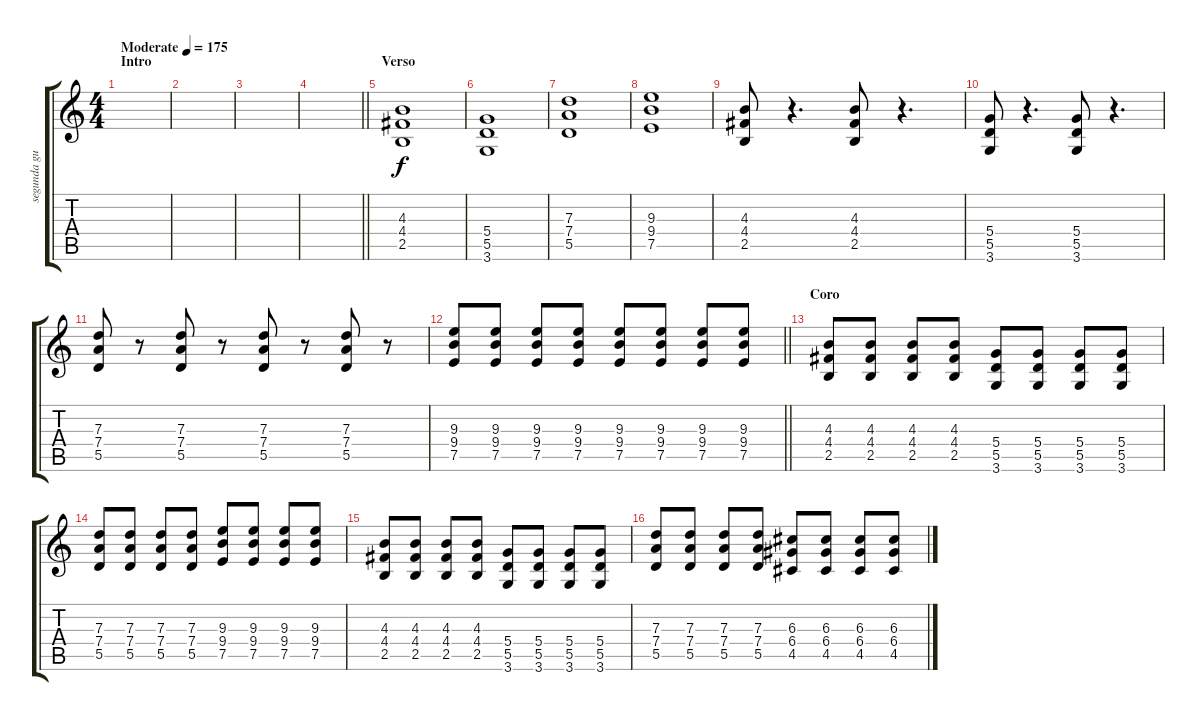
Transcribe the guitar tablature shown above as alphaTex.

\track ("segunda guitarra" "segunda gu") {instrument distortionguitar}
\staff {score tabs}
\tuning (E4 B3 G3 D3 A2 E2) {hide}
\ts (4 4)
\section ("" "Intro")
\tempo (175 "Moderate")
\clef g2
\ks c
|
|
|
\barLineRight lightlight
|
\section ("" "Verso")
(4.3 4.4 2.5).1 |
(5.4 5.5 3.6).1 |
(7.3 7.4 5.5).1 |
(9.3 9.4 7.5).1 |
(4.3 4.4 2.5).8 r.4{d} (4.3 4.4 2.5).8 r.4{d} |
(5.4 5.5 3.6).8 r.4{d} (5.4 5.5 3.6).8 r.4{d} |
(7.3 7.4 5.5).8 r.8 (7.3 7.4 5.5).8 r.8 (7.3 7.4 5.5).8 r.8 (7.3 7.4 5.5).8 r.8 |
\barLineRight lightlight
(9.3 9.4 7.5).8 (9.3 9.4 7.5).8 (9.3 9.4 7.5).8 (9.3 9.4 7.5).8 (9.3 9.4 7.5).8 (9.3 9.4 7.5).8 (9.3 9.4 7.5).8 (9.3 9.4 7.5).8 |
\section ("" "Coro")
(4.3 4.4 2.5).8 (4.3 4.4 2.5).8 (4.3 4.4 2.5).8 (4.3 4.4 2.5).8 (5.4 5.5 3.6).8 (5.4 5.5 3.6).8 (5.4 5.5 3.6).8 (5.4 5.5 3.6).8 |
(7.3 7.4 5.5).8 (7.3 7.4 5.5).8 (7.3 7.4 5.5).8 (7.3 7.4 5.5).8 (9.3 9.4 7.5).8 (9.3 9.4 7.5).8 (9.3 9.4 7.5).8 (9.3 9.4 7.5).8 |
(4.3 4.4 2.5).8 (4.3 4.4 2.5).8 (4.3 4.4 2.5).8 (4.3 4.4 2.5).8 (5.4 5.5 3.6).8 (5.4 5.5 3.6).8 (5.4 5.5 3.6).8 (5.4 5.5 3.6).8 |
(7.3 7.4 5.5).8 (7.3 7.4 5.5).8 (7.3 7.4 5.5).8 (7.3 7.4 5.5).8 (6.3 6.4 4.5).8 (6.3 6.4 4.5).8 (6.3 6.4 4.5).8 (6.3 6.4 4.5).8
